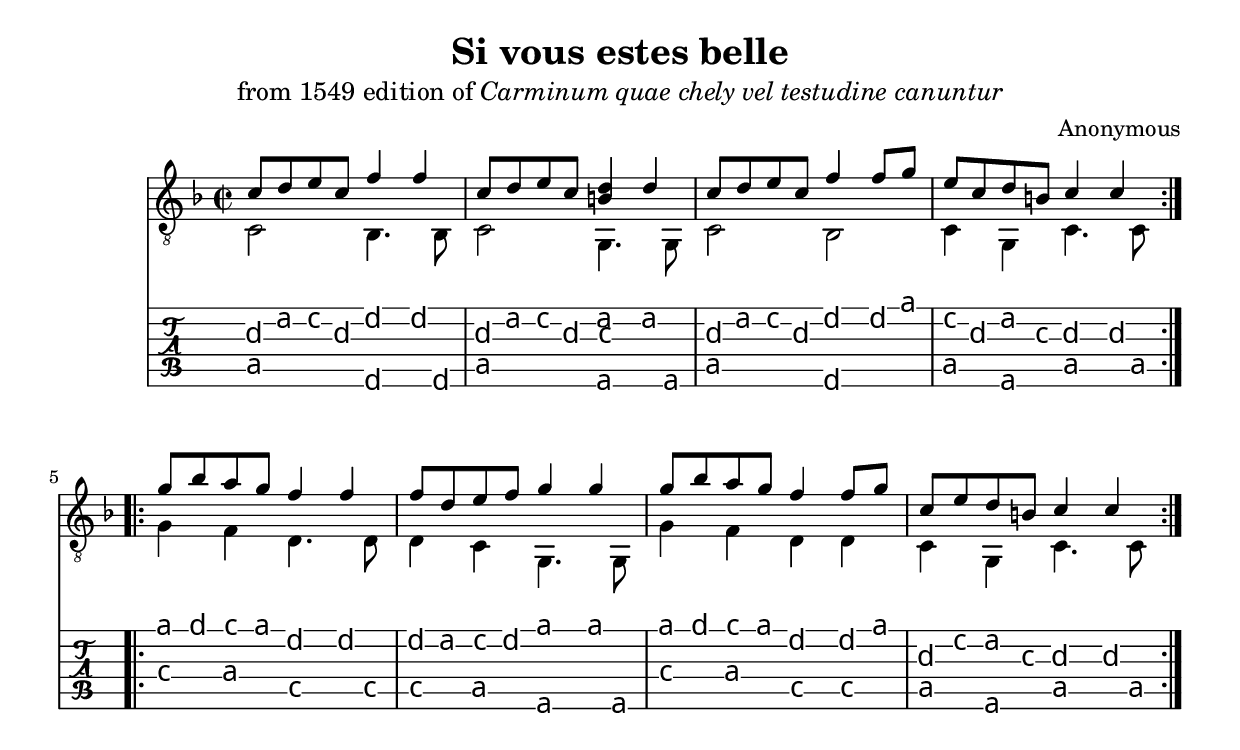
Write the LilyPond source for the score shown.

\version "2.24.3"
\language "english"

\header {
  title = "Si vous estes belle"
  subtitle = \markup \normal-text {
    "from 1549 edition of" \italic "Carminum quae chely vel testudine canuntur"
  }
  composer = "Anonymous"
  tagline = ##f
}

\languageSaveAndChange "english"

\version "2.24.3"

\makeDefaultStringTuning #'renaissance-lute-tuning \stringTuning <g, c f a d' g'>

\languageRestore


\paper {
  system-system-spacing.padding = #6
}

\layout {
  \context {
    \FretBoards
    stringTunings = #renaissance-lute-tuning
  }
  \context {
    \Score
    tablatureFormat = #fret-letter-tablature-format
  }
  \context {
    \TabStaff
    stringTunings = #renaissance-lute-tuning
    % additionalBassStrings = \stringTuning <a,, bf,, c, d, e, f, g,>
    fretLabels = \markuplist
      \override #'((font-name . "Brush Script MT") (font-size . 2))
      {
        "a" "b" "c" "d" "e" "f" "g" "h" "i" "k"
      }
  }
  \context {
    \ChordNames
    \override ChordName.font-name = "Palatino Linotype"
  }
  \context {
    \Staff
    \override VerticalAxisGroup.staff-staff-spacing.padding = #3
  }
}

% #(define RH rightHandFinger)

music = \relative {
  \key f \major
  \time 2/2
  % \tempo 4 = 85
  <<
    {
      \voiceOne
      \repeat volta 2 {
        c'8 d e c
        f4 f
        c8 d e c
        <b d>4 d
        c8 d e c
        f4 f8 g
        e c d b
        c4 c
      }
      \repeat volta 2 {
        g'8 bf a g
        f4 f
        f8 d e f
        g4 g
        g8 bf a g
        f4 f8 g
        c, e d b
        c4 c
      }
    }
    \\
    {
      \voiceTwo
      \repeat volta 2 {
        c,2 bf4. bf8
        c2 g4. g8
        c2 bf
        c4 g c4. c8
      }
      \repeat volta 2 {
        g'4 f d4. d8
        d4 c g4. g8
        g'4 f d d
        c g c4. c8
      }
    }
  >>
}

musicChords = \chordmode {
  c2 bf
  c g
  c bf
  c4 g c2
  g4:m g:m7/f d2:m
  d4:m d:m7/c g2:m
  g4:m g:m7/f d2:m
  c4 g c2
}

\score {
  <<
    % \new ChordNames \musicChords
    \new Staff { \clef "treble_8" \music }
    \new TabStaff \music
  >>
  % \midi {}
}